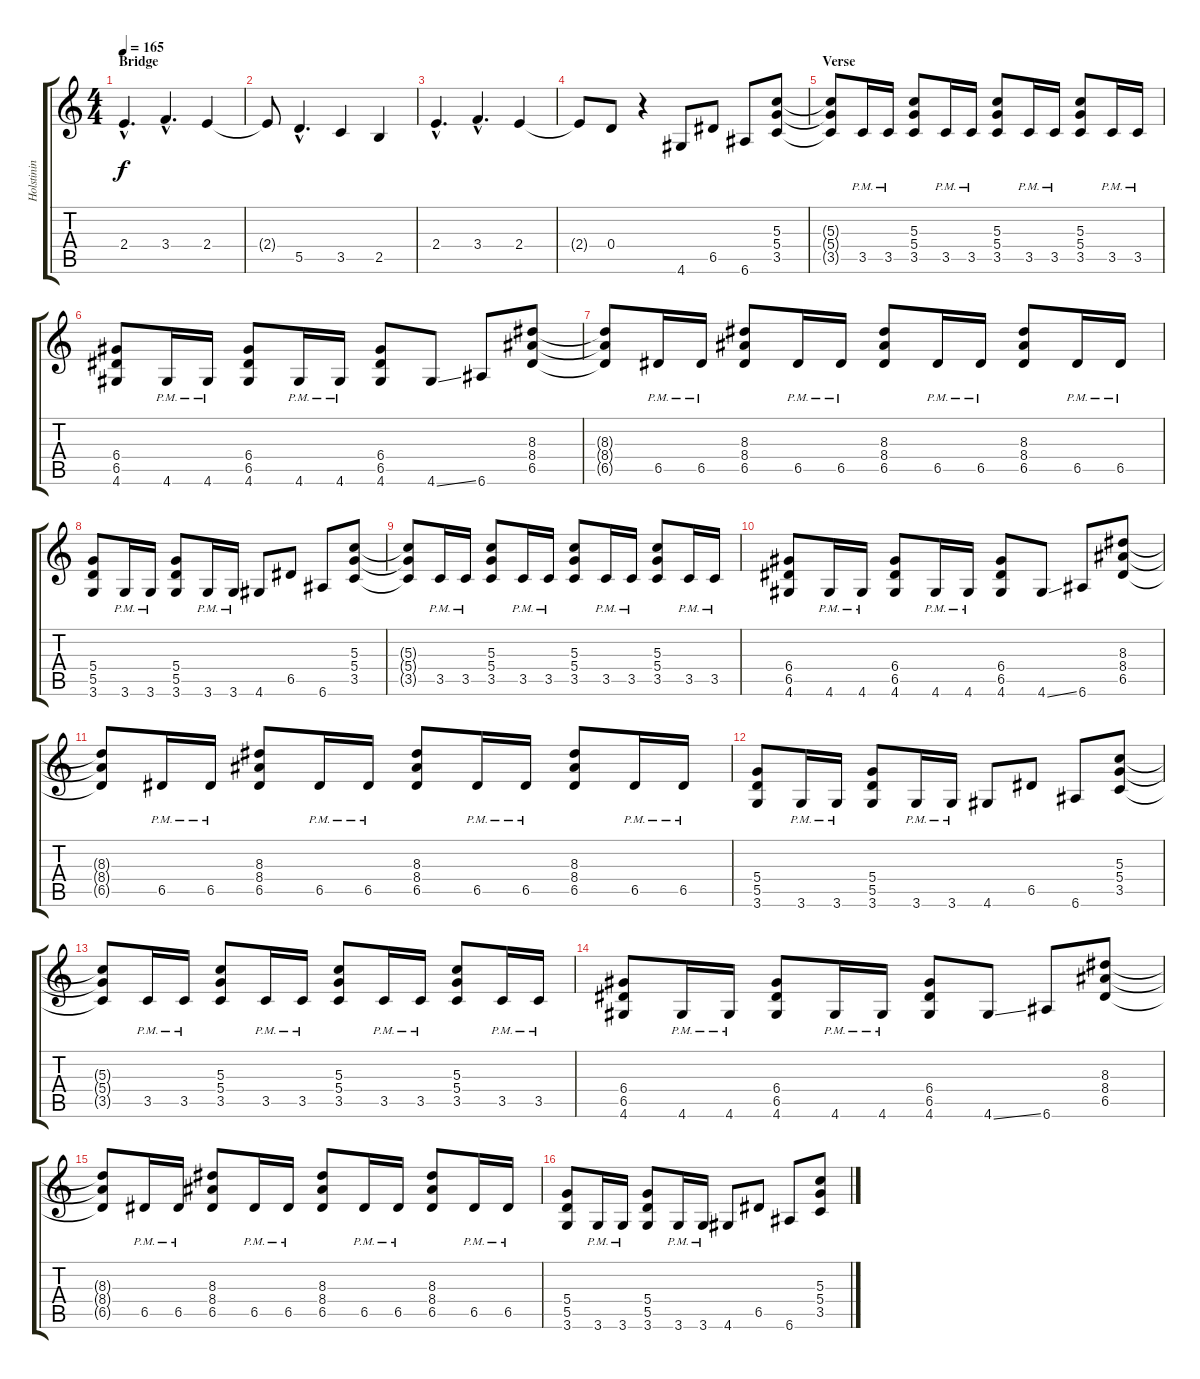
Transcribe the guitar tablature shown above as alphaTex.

\track ("Holstinin" "Holstinin") {instrument distortionguitar}
\staff {score tabs}
\tuning (E4 B3 G3 D3 A2 E2) {hide}
\ts (4 4)
\section ("" "Bridge")
\tempo 165
\clef g2
\ks c
2.4{hac}.4{d dy f} 3.4{hac}.4{d} 2.4.4 |
2.4{t}.8 5.5{hac}.4{d} 3.5.4 2.5.4 |
2.4{hac}.4{d} 3.4{hac}.4{d} 2.4.4 |
2.4{t}.8 0.4.8 r.4 4.6.8 6.5.8 6.6.8 (5.3 5.4 3.5).8 |
\section ("" "Verse")
(5.3{t} 5.4{t} 3.5{t}).8 3.5{pm}.16 3.5{pm}.16 (5.3 5.4 3.5).8 3.5{pm}.16 3.5{pm}.16 (5.3 5.4 3.5).8 3.5{pm}.16 3.5{pm}.16 (5.3 5.4 3.5).8 3.5{pm}.16 3.5{pm}.16 |
(6.4 6.5 4.6).8 4.6{pm}.16 4.6{pm}.16 (6.4 6.5 4.6).8 4.6{pm}.16 4.6{pm}.16 (6.4 6.5 4.6).8 4.6{ss}.8 6.6.8 (8.3 8.4 6.5).8 |
(8.3{t} 8.4{t} 6.5{t}).8 6.5{pm}.16 6.5{pm}.16 (8.3 8.4 6.5).8 6.5{pm}.16 6.5{pm}.16 (8.3 8.4 6.5).8 6.5{pm}.16 6.5{pm}.16 (8.3 8.4 6.5).8 6.5{pm}.16 6.5{pm}.16 |
(5.4 5.5 3.6).8 3.6{pm}.16 3.6{pm}.16 (5.4 5.5 3.6).8 3.6{pm}.16 3.6{pm}.16 4.6.8 6.5.8 6.6.8 (5.3 5.4 3.5).8 |
(5.3{t} 5.4{t} 3.5{t}).8 3.5{pm}.16 3.5{pm}.16 (5.3 5.4 3.5).8 3.5{pm}.16 3.5{pm}.16 (5.3 5.4 3.5).8 3.5{pm}.16 3.5{pm}.16 (5.3 5.4 3.5).8 3.5{pm}.16 3.5{pm}.16 |
(6.4 6.5 4.6).8 4.6{pm}.16 4.6{pm}.16 (6.4 6.5 4.6).8 4.6{pm}.16 4.6{pm}.16 (6.4 6.5 4.6).8 4.6{ss}.8 6.6.8 (8.3 8.4 6.5).8 |
(8.3{t} 8.4{t} 6.5{t}).8 6.5{pm}.16 6.5{pm}.16 (8.3 8.4 6.5).8 6.5{pm}.16 6.5{pm}.16 (8.3 8.4 6.5).8 6.5{pm}.16 6.5{pm}.16 (8.3 8.4 6.5).8 6.5{pm}.16 6.5{pm}.16 |
(5.4 5.5 3.6).8 3.6{pm}.16 3.6{pm}.16 (5.4 5.5 3.6).8 3.6{pm}.16 3.6{pm}.16 4.6.8 6.5.8 6.6.8 (5.3 5.4 3.5).8 |
(5.3{t} 5.4{t} 3.5{t}).8 3.5{pm}.16 3.5{pm}.16 (5.3 5.4 3.5).8 3.5{pm}.16 3.5{pm}.16 (5.3 5.4 3.5).8 3.5{pm}.16 3.5{pm}.16 (5.3 5.4 3.5).8 3.5{pm}.16 3.5{pm}.16 |
(6.4 6.5 4.6).8 4.6{pm}.16 4.6{pm}.16 (6.4 6.5 4.6).8 4.6{pm}.16 4.6{pm}.16 (6.4 6.5 4.6).8 4.6{ss}.8 6.6.8 (8.3 8.4 6.5).8 |
(8.3{t} 8.4{t} 6.5{t}).8 6.5{pm}.16 6.5{pm}.16 (8.3 8.4 6.5).8 6.5{pm}.16 6.5{pm}.16 (8.3 8.4 6.5).8 6.5{pm}.16 6.5{pm}.16 (8.3 8.4 6.5).8 6.5{pm}.16 6.5{pm}.16 |
(5.4 5.5 3.6).8 3.6{pm}.16 3.6{pm}.16 (5.4 5.5 3.6).8 3.6{pm}.16 3.6{pm}.16 4.6.8 6.5.8 6.6.8 (5.3 5.4 3.5).8
